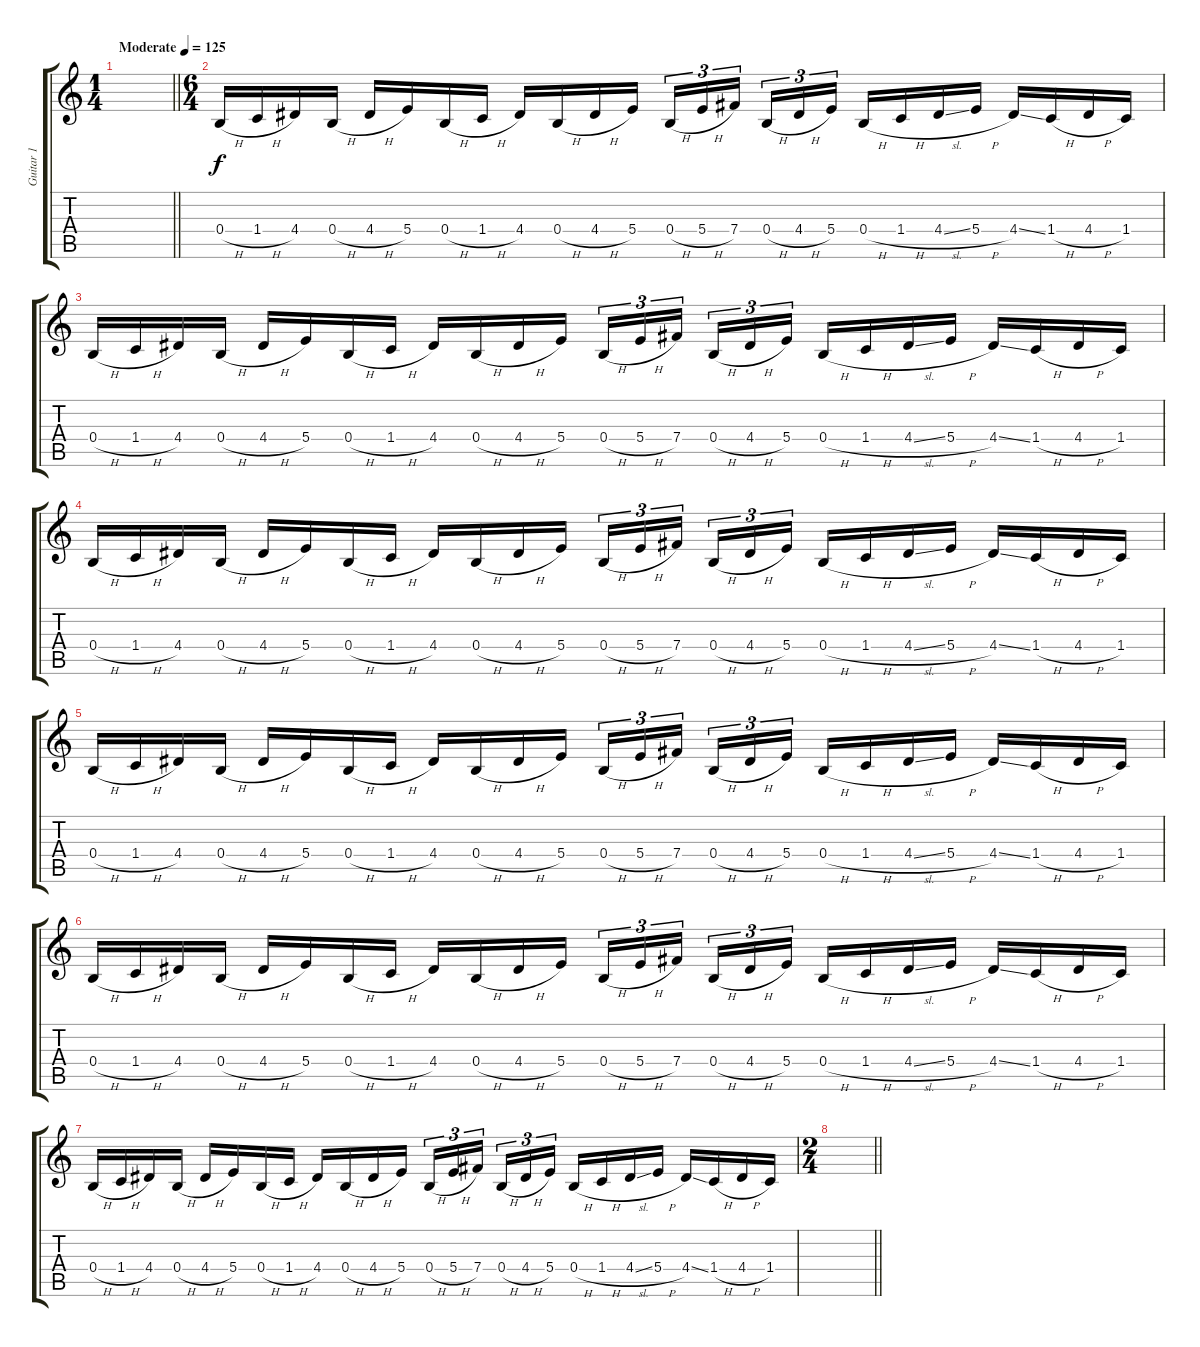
\track ("Guitar 1" "Guitar 1") {instrument distortionguitar}
\staff {score tabs}
\tuning (Db4 Ab3 E3 B2 Gb2 B1) {hide}
\ts (1 4)
\tempo (125 "Moderate")
\clef g2
\barLineRight lightlight
\ks c
|
\ts (6 4)
0.4{h}.16{balance 8} 1.4{h}.16 4.4.16 0.4{h}.16 4.4{h}.16 5.4.16 0.4{h}.16 1.4{h}.16 4.4.16 0.4{h}.16 4.4{h}.16 5.4.16 0.4{h}.16{tu (3 2)} 5.4{h}.16{tu (3 2)} 7.4.16{tu (3 2) beam splitsecondary} 0.4{h}.16{tu (3 2)} 4.4{h}.16{tu (3 2)} 5.4.16{tu (3 2) beam splitsecondary} 0.4{h}.16 1.4{h}.16 4.4{sl}.16 5.4{h}.16 4.4{ss}.16 1.4{h}.16 4.4{h}.16 1.4.16 |
0.4{h}.16 1.4{h}.16 4.4.16 0.4{h}.16 4.4{h}.16 5.4.16 0.4{h}.16 1.4{h}.16 4.4.16 0.4{h}.16 4.4{h}.16 5.4.16 0.4{h}.16{tu (3 2)} 5.4{h}.16{tu (3 2)} 7.4.16{tu (3 2) beam splitsecondary} 0.4{h}.16{tu (3 2)} 4.4{h}.16{tu (3 2)} 5.4.16{tu (3 2) beam splitsecondary} 0.4{h}.16 1.4{h}.16 4.4{sl}.16 5.4{h}.16 4.4{ss}.16 1.4{h}.16 4.4{h}.16 1.4.16 |
0.4{h}.16 1.4{h}.16 4.4.16 0.4{h}.16 4.4{h}.16 5.4.16 0.4{h}.16 1.4{h}.16 4.4.16 0.4{h}.16 4.4{h}.16 5.4.16 0.4{h}.16{tu (3 2)} 5.4{h}.16{tu (3 2)} 7.4.16{tu (3 2) beam splitsecondary} 0.4{h}.16{tu (3 2)} 4.4{h}.16{tu (3 2)} 5.4.16{tu (3 2) beam splitsecondary} 0.4{h}.16 1.4{h}.16 4.4{sl}.16 5.4{h}.16 4.4{ss}.16 1.4{h}.16 4.4{h}.16 1.4.16 |
0.4{h}.16 1.4{h}.16 4.4.16 0.4{h}.16 4.4{h}.16 5.4.16 0.4{h}.16 1.4{h}.16 4.4.16 0.4{h}.16 4.4{h}.16 5.4.16 0.4{h}.16{tu (3 2)} 5.4{h}.16{tu (3 2)} 7.4.16{tu (3 2) beam splitsecondary} 0.4{h}.16{tu (3 2)} 4.4{h}.16{tu (3 2)} 5.4.16{tu (3 2) beam splitsecondary} 0.4{h}.16 1.4{h}.16 4.4{sl}.16 5.4{h}.16 4.4{ss}.16 1.4{h}.16 4.4{h}.16 1.4.16 |
0.4{h}.16 1.4{h}.16 4.4.16 0.4{h}.16 4.4{h}.16 5.4.16 0.4{h}.16 1.4{h}.16 4.4.16 0.4{h}.16 4.4{h}.16 5.4.16 0.4{h}.16{tu (3 2)} 5.4{h}.16{tu (3 2)} 7.4.16{tu (3 2) beam splitsecondary} 0.4{h}.16{tu (3 2)} 4.4{h}.16{tu (3 2)} 5.4.16{tu (3 2) beam splitsecondary} 0.4{h}.16 1.4{h}.16 4.4{sl}.16 5.4{h}.16 4.4{ss}.16 1.4{h}.16 4.4{h}.16 1.4.16 |
0.4{h}.16 1.4{h}.16 4.4.16 0.4{h}.16 4.4{h}.16 5.4.16 0.4{h}.16 1.4{h}.16 4.4.16 0.4{h}.16 4.4{h}.16 5.4.16 0.4{h}.16{tu (3 2)} 5.4{h}.16{tu (3 2)} 7.4.16{tu (3 2) beam splitsecondary} 0.4{h}.16{tu (3 2)} 4.4{h}.16{tu (3 2)} 5.4.16{tu (3 2) beam splitsecondary} 0.4{h}.16 1.4{h}.16 4.4{sl}.16 5.4{h}.16 4.4{ss}.16 1.4{h}.16 4.4{h}.16 1.4.16 |
\ts (2 4)
\barLineRight lightlight
